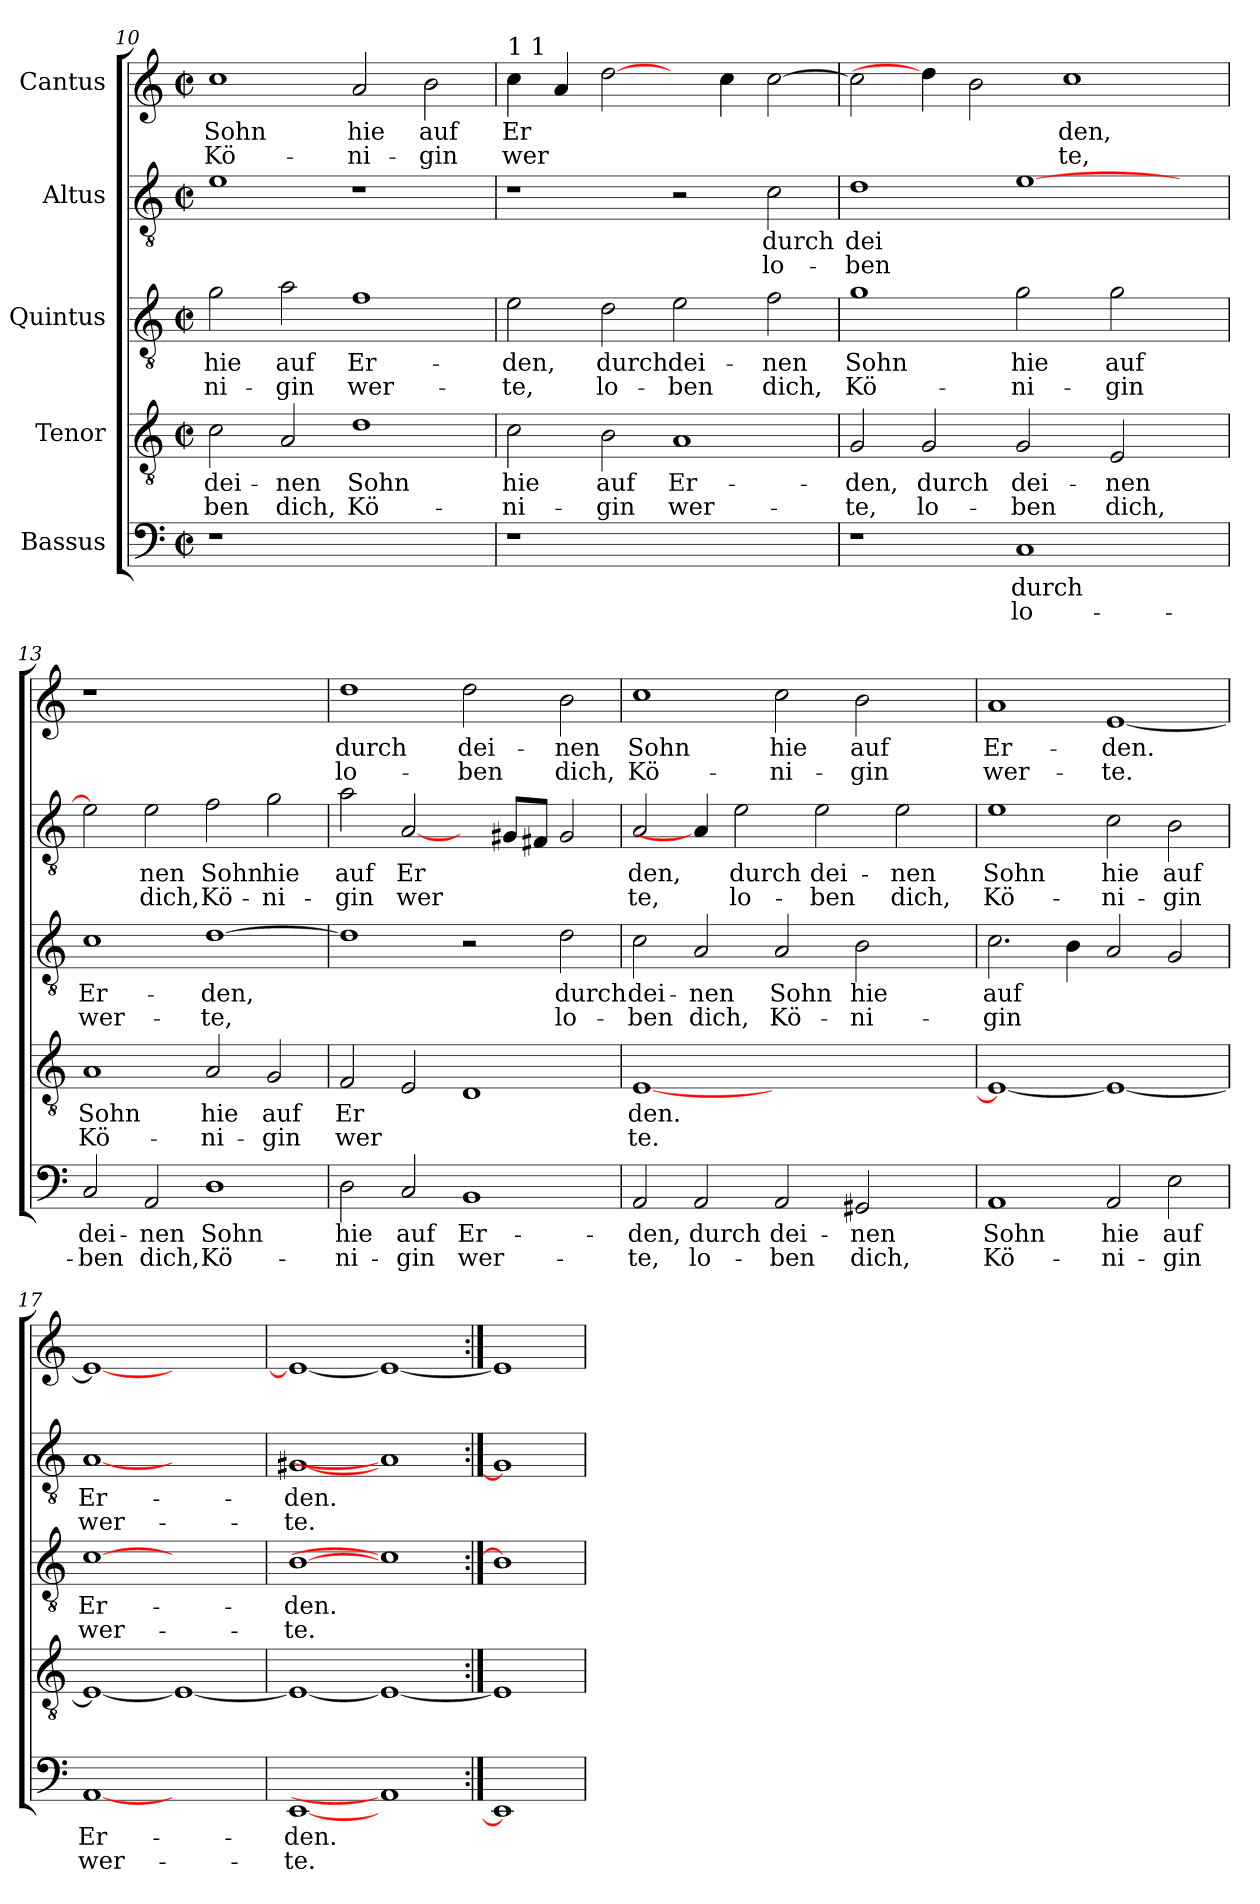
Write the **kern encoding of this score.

**kern	**text	**text	**kern	**text	**text	**kern	**text	**text	**kern	**text	**text	**kern	**text	**text
*part5	*part5	*part5	*part4	*part4	*part4	*part3	*part3	*part3	*part2	*part2	*part2	*part1	*part1	*part1
*staff5	*staff5	*staff5	*staff4	*staff4	*staff4	*staff3	*staff3	*staff3	*staff2	*staff2	*staff2	*staff1	*staff1	*staff1
*I"Bassus	*	*	*I"Tenor	*	*	*I"Quintus	*	*	*I"Altus	*	*	*I"Cantus	*	*
*clefF4	*	*	*clefGv2	*	*	*clefGv2	*	*	*clefGv2	*	*	*clefG2	*	*
*k[]	*	*	*k[]	*	*	*k[]	*	*	*k[]	*	*	*k[]	*	*
*C:	*	*	*C:	*	*	*C:	*	*	*C:	*	*	*C:	*	*
*M2/2	*	*	*M2/2	*	*	*M2/2	*	*	*M2/2	*	*	*M2/2	*	*
*met(c|)	*	*	*met(c|)	*	*	*met(c|)	*	*	*met(c|)	*	*	*met(c|)	*	*
=10	=10	=10	=10	=10	=10	=10	=10	=10	=10	=10	=10	=10	=10	=10
!	!	!	!	!LO:LY:b:cj	!LO:LY:b:cj	!	!LO:LY:b:cj	!LO:LY:b:cj	!	!LO:LY:b:cj	!	!	!LO:LY:b:cj	!LO:LY:b:cj
1r	.	.	2c\	-dei-	-ben	2g\	-hie	ni-	1e	.	.	1cc	Sohn	Kö-
!	!	!	!	!LO:LY:b:cj	!LO:LY:b:cj	!	!LO:LY:b:cj	!LO:LY:b:cj	!	!	!	!	!	!
.	.	.	2A/	nen	dich,	2a\	-auf	gin	.	.	.	.	.	.
!	!	!	!	!LO:LY:b:cj	!LO:LY:b:cj	!	!LO:LY:b:cj	!LO:LY:b:cj	!	!	!	!	!LO:LY:b:cj	!LO:LY:b:cj
1ryy	.	.	1d	Sohn	Kö-	1f	Er-	-wer-	1r	.	.	2a/	-hie	ni-
!	!	!	!	!	!	!	!	!	!	!	!	!	!LO:LY:b:cj	!LO:LY:b:cj
.	.	.	.	.	.	.	.	.	.	.	.	2b\	-auf	gin
!!LO:PB:g=z
=11	=11	=11	=11	=11	=11	=11	=11	=11	=11	=11	=11	=11	=11	=11
!	!	!	!	!	!	!	!	!	!	!	!	!LO:TX:a:t=1 1	!	!
!	!	!	!	!LO:LY:b:cj	!LO:LY:b:cj	!	!LO:LY:b:cj	!LO:LY:b:cj	!	!	!	!	!LO:LY:b:cj	!LO:LY:b:cj
1r	.	.	2c\	-hie	ni-	2e\	-den,	te,	1r	.	.	4cc\	Er-	-wer-
!	!	!	!	!	!	!	!	!	!	!	!	!	!LO:LY:b:cj	!LO:LY:b:cj
.	.	.	.	.	.	.	.	.	.	.	.	4a/	--	--
!	!	!	!	!LO:LY:b:cj	!LO:LY:b:cj	!	!LO:LY:b:cj	!LO:LY:b:cj	!	!	!	!	!LO:LY:b:cj	!LO:LY:b:cj
.	.	.	2B\	-auf	gin	2d\	durch	lo-	.	.	.	[2dd\	--	--
!	!	!	!	!LO:LY:b:cj	!LO:LY:b:cj	!	!LO:LY:b:cj	!LO:LY:b:cj	!	!	!	!	!	!
1ryy	.	.	1A	Er-	-wer-	2e\	-dei-	-ben	2r	.	.	4ryy	.	.
!	!	!	!	!	!	!	!	!	!	!	!	!	!LO:LY:b:cj	!LO:LY:b:cj
.	.	.	.	.	.	.	.	.	.	.	.	4cc\	--	--
!	!	!	!	!	!	!	!LO:LY:b:cj	!LO:LY:b:cj	!	!LO:LY:b:cj	!LO:LY:b:cj	!	!LO:LY:b:cj	!LO:LY:b:cj
.	.	.	.	.	.	2f\	nen	dich,	2c\	durch	lo-	[>2cc\	--	--
=12	=12	=12	=12	=12	=12	=12	=12	=12	=12	=12	=12	=12	=12	=12
!	!	!	!	!LO:LY:b:cj	!LO:LY:b:cj	!	!LO:LY:b:cj	!LO:LY:b:cj	!	!LO:LY:b:cj	!LO:LY:b:cj	!	!LO:LY:b:cj	!LO:LY:b:cj
1r	.	.	2G/	-den,	te,	1g	Sohn	Kö-	1d	-dei-	-ben	2cc\]	--	-
!	!	!	!	!LO:LY:b:cj	!LO:LY:b:cj	!	!	!	!	!	!	!	!	!
.	.	.	2G/	durch	lo-	.	.	.	.	.	.	4dd\]	.	.
!	!	!	!	!	!	!	!	!	!	!	!	!	!LO:LY:b:cj	!LO:LY:b:cj
.	.	.	.	.	.	.	.	.	.	.	.	2b\	-	-
!	!LO:LY:b:cj	!LO:LY:b:cj	!	!LO:LY:b:cj	!LO:LY:b:cj	!	!LO:LY:b:cj	!LO:LY:b:cj	!	!LO:LY:b:cj	!LO:LY:b:cj	!	!	!
1C	durch	lo-	2G/	-dei-	-ben	2g\	-hie	ni-	[>1e	-	-	.	.	.
!	!	!	!	!	!	!	!	!	!	!	!	!	!LO:LY:b:cj	!LO:LY:b:cj
.	.	.	.	.	.	.	.	.	.	.	.	1cc	den,	te,
!	!	!	!	!LO:LY:b:cj	!LO:LY:b:cj	!	!LO:LY:b:cj	!LO:LY:b:cj	!	!	!	!	!	!
.	.	.	2E/	nen	dich,	2g\	-auf	gin	.	.	.	.	.	.
4ryy	.	.	4ryy	.	.	4ryy	.	.	4ryy	.	.	.	.	.
=13	=13	=13	=13	=13	=13	=13	=13	=13	=13	=13	=13	=13	=13	=13
!	!LO:LY:b:cj	!LO:LY:b:cj	!	!LO:LY:b:cj	!LO:LY:b:cj	!	!LO:LY:b:cj	!LO:LY:b:cj	!	!LO:LY:b:cj	!LO:LY:b:cj	!	!	!
2C/	-dei-	-ben	1A	Sohn	Kö-	1c	Er-	-wer-	2e\]	.	.	1r	.	.
!	!LO:LY:b:cj	!LO:LY:b:cj	!	!	!	!	!	!	!	!LO:LY:b:cj	!LO:LY:b:cj	!	!	!
2AA/	nen	dich,	.	.	.	.	.	.	2e\	nen	dich,	.	.	.
!	!LO:LY:b:cj	!LO:LY:b:cj	!	!LO:LY:b:cj	!LO:LY:b:cj	!	!LO:LY:b:cj	!LO:LY:b:cj	!	!LO:LY:b:cj	!LO:LY:b:cj	!	!	!
1D	Sohn	Kö-	2A/	-hie	ni-	[>1d	-den,	te,	2f\	Sohn	Kö-	1ryy	.	.
!	!	!	!	!LO:LY:b:cj	!LO:LY:b:cj	!	!	!	!	!LO:LY:b:cj	!LO:LY:b:cj	!	!	!
.	.	.	2G/	-auf	gin	.	.	.	2g\	-hie	ni-	.	.	.
=14	=14	=14	=14	=14	=14	=14	=14	=14	=14	=14	=14	=14	=14	=14
!	!LO:LY:b:cj	!LO:LY:b:cj	!	!LO:LY:b:cj	!LO:LY:b:cj	!	!LO:LY:b:cj	!LO:LY:b:cj	!	!LO:LY:b:cj	!LO:LY:b:cj	!	!LO:LY:b:cj	!LO:LY:b:cj
2D\	-hie	ni-	2F/	Er-	-wer-	1d]	.	.	2a\	-auf	gin	1dd	durch	lo-
!	!LO:LY:b:cj	!LO:LY:b:cj	!	!LO:LY:b:cj	!LO:LY:b:cj	!	!	!	!	!LO:LY:b:cj	!LO:LY:b:cj	!	!	!
2C/	-auf	gin	2E/	--	--	.	.	.	[2A/	Er-	-wer-	.	.	.
!	!LO:LY:b:cj	!LO:LY:b:cj	!	!LO:LY:b:cj	!LO:LY:b:cj	!	!	!	!	!	!	!	!LO:LY:b:cj	!LO:LY:b:cj
1BB	Er-	-wer-	1D	--	--	2r	.	.	4ryy	.	.	2dd\	-dei-	-ben
!	!	!	!	!	!	!	!	!	!	!LO:LY:b:cj	!LO:LY:b:cj	!	!	!
.	.	.	.	.	.	.	.	.	8G#X/L	--	--	.	.	.
!	!	!	!	!	!	!	!	!	!	!LO:LY:b:cj	!LO:LY:b:cj	!	!	!
.	.	.	.	.	.	.	.	.	8F#/J	--	--	.	.	.
!	!	!	!	!	!	!	!LO:LY:b:cj	!LO:LY:b:cj	!	!LO:LY:b:cj	!LO:LY:b:cj	!	!LO:LY:b:cj	!LO:LY:b:cj
.	.	.	.	.	.	2d\	durch	lo-	2G#/	--	--	2b\	nen	dich,
=15	=15	=15	=15	=15	=15	=15	=15	=15	=15	=15	=15	=15	=15	=15
!	!LO:LY:b:cj	!LO:LY:b:cj	!	!LO:LY:b:cj	!LO:LY:b:cj	!	!LO:LY:b:cj	!LO:LY:b:cj	!	!LO:LY:b:cj	!LO:LY:b:cj	!	!LO:LY:b:cj	!LO:LY:b:cj
2AA/	-den,	te,	[>1E	-den.	te.	2c\	-dei-	-ben	2A/	-den,	te,	1cc	Sohn	Kö-
!	!LO:LY:b:cj	!LO:LY:b:cj	!	!	!	!	!LO:LY:b:cj	!LO:LY:b:cj	!	!	!	!	!	!
2AA/	durch	lo-	.	.	.	2A/	nen	dich,	4A/]	.	.	.	.	.
!	!	!	!	!	!	!	!	!	!	!LO:LY:b:cj	!LO:LY:b:cj	!	!	!
.	.	.	.	.	.	.	.	.	2e\	durch	lo-	.	.	.
!	!LO:LY:b:cj	!LO:LY:b:cj	!	!	!	!	!LO:LY:b:cj	!LO:LY:b:cj	!	!	!	!	!LO:LY:b:cj	!LO:LY:b:cj
2AA/	-dei-	-ben	1ryy	.	.	2A/	Sohn	Kö-	.	.	.	2cc\	-hie	ni-
!	!	!	!	!	!	!	!	!	!	!LO:LY:b:cj	!LO:LY:b:cj	!	!	!
.	.	.	.	.	.	.	.	.	2e\	-dei-	-ben	.	.	.
!	!LO:LY:b:cj	!LO:LY:b:cj	!	!	!	!	!LO:LY:b:cj	!LO:LY:b:cj	!	!	!	!	!LO:LY:b:cj	!LO:LY:b:cj
2GG#X/	nen	dich,	.	.	.	2B\	-hie	ni-	.	.	.	2b\	-auf	gin
!	!	!	!	!	!	!	!	!	!	!LO:LY:b:cj	!LO:LY:b:cj	!	!	!
.	.	.	.	.	.	.	.	.	2e\	nen	dich,	.	.	.
4ryy	.	.	4ryy	.	.	4ryy	.	.	.	.	.	4ryy	.	.
!!LO:PB:g=z
=16	=16	=16	=16	=16	=16	=16	=16	=16	=16	=16	=16	=16	=16	=16
!	!LO:LY:b:cj	!LO:LY:b:cj	!	!LO:LY:b:cj	!	!	!LO:LY:b:cj	!LO:LY:b:cj	!	!LO:LY:b:cj	!LO:LY:b:cj	!	!LO:LY:b:cj	!LO:LY:b:cj
1AA	Sohn	Kö-	1E_<	.	.	2.c\	-auf	gin	1e	Sohn	Kö-	1a	Er-	-wer-
!	!	!	!	!	!	!	!LO:LY:b:cj	!LO:LY:b:cj	!	!	!	!	!	!
.	.	.	.	.	.	4B\	.	.	.	.	.	.	.	.
!	!LO:LY:b:cj	!LO:LY:b:cj	!	!	!	!	!LO:LY:b:cj	!LO:LY:b:cj	!	!LO:LY:b:cj	!LO:LY:b:cj	!	!LO:LY:b:cj	!LO:LY:b:cj
2AA/	-hie	ni-	1E_	.	.	2A/	.	.	2c\	-hie	ni-	[<1e	-den.	te.
!	!LO:LY:b:cj	!LO:LY:b:cj	!	!	!	!	!LO:LY:b:cj	!LO:LY:b:cj	!	!LO:LY:b:cj	!LO:LY:b:cj	!	!	!
2E\	-auf	gin	.	.	.	2G/	.	.	2B\	-auf	gin	.	.	.
=17	=17	=17	=17	=17	=17	=17	=17	=17	=17	=17	=17	=17	=17	=17
!	!LO:LY:b:cj	!LO:LY:b:cj	!	!LO:LY:b:cj	!	!	!LO:LY:b:cj	!LO:LY:b:cj	!	!LO:LY:b:cj	!LO:LY:b:cj	!	!LO:LY:b:cj	!
[1AA	Er-	-wer-	1E_<	.	.	[1c	Er-	-wer-	[1A	Er-	-wer-	1e_<	.	.
1ryy	.	.	1E_	.	.	1ryy	.	.	1ryy	.	.	1ryy	.	.
=18	=18	=18	=18	=18	=18	=18	=18	=18	=18	=18	=18	=18	=18	=18
!	!LO:LY:b:cj	!LO:LY:b:cj	!	!LO:LY:b:cj	!	!	!LO:LY:b:cj	!LO:LY:b:cj	!	!LO:LY:b:cj	!LO:LY:b:cj	!	!LO:LY:b:cj	!
[1EE	-den.	te.	1E_	.	.	[1B	-den.	te.	[1G#X	-den.	te.	1e_	.	.
1AA]	.	.	1E_	.	.	1c]	.	.	1A]	.	.	1e_	.	.
=19:|!	=19:|!	=19:|!	=19:|!	=19:|!	=19:|!	=19:|!	=19:|!	=19:|!	=19:|!	=19:|!	=19:|!	=19:|!	=19:|!	=19:|!
1EE]	.	.	1E]	.	.	1B]	.	.	1G#]	.	.	1e]	.	.
=	=	=	=	=	=	=	=	=	=	=	=	=	=	=
*-	*-	*-	*-	*-	*-	*-	*-	*-	*-	*-	*-	*-	*-	*-
